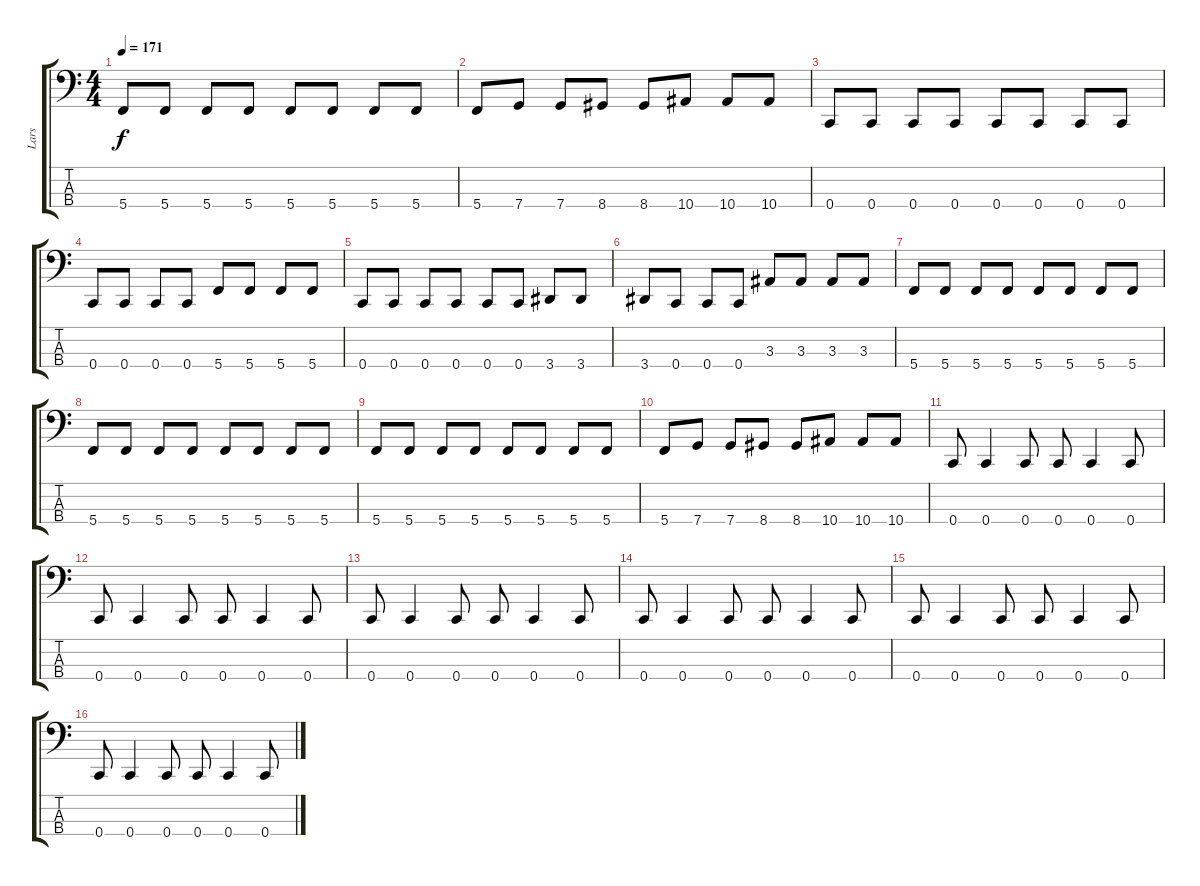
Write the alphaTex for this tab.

\track ("Lars" "Lars") {instrument electricbasspick}
\staff {score tabs}
\tuning (F2 C2 G1 C1) {hide}
\ts (4 4)
\tempo 171
\clef f4
\ks c
5.4.8{dy f} 5.4.8 5.4.8 5.4.8 5.4.8 5.4.8 5.4.8 5.4.8 |
5.4.8 7.4.8 7.4.8 8.4.8 8.4.8 10.4.8 10.4.8 10.4.8 |
0.4.8 0.4.8 0.4.8 0.4.8 0.4.8 0.4.8 0.4.8 0.4.8 |
0.4.8 0.4.8 0.4.8 0.4.8 5.4.8 5.4.8 5.4.8 5.4.8 |
0.4.8 0.4.8 0.4.8 0.4.8 0.4.8 0.4.8 3.4.8 3.4.8 |
3.4.8 0.4.8 0.4.8 0.4.8 3.3.8 3.3.8 3.3.8 3.3.8 |
5.4.8 5.4.8 5.4.8 5.4.8 5.4.8 5.4.8 5.4.8 5.4.8 |
5.4.8 5.4.8 5.4.8 5.4.8 5.4.8 5.4.8 5.4.8 5.4.8 |
5.4.8 5.4.8 5.4.8 5.4.8 5.4.8 5.4.8 5.4.8 5.4.8 |
5.4.8 7.4.8 7.4.8 8.4.8 8.4.8 10.4.8 10.4.8 10.4.8 |
0.4.8 0.4.4 0.4.8 0.4.8 0.4.4 0.4.8 |
0.4.8 0.4.4 0.4.8 0.4.8 0.4.4 0.4.8 |
0.4.8 0.4.4 0.4.8 0.4.8 0.4.4 0.4.8 |
0.4.8 0.4.4 0.4.8 0.4.8 0.4.4 0.4.8 |
0.4.8 0.4.4 0.4.8 0.4.8 0.4.4 0.4.8 |
0.4.8 0.4.4 0.4.8 0.4.8 0.4.4 0.4.8
